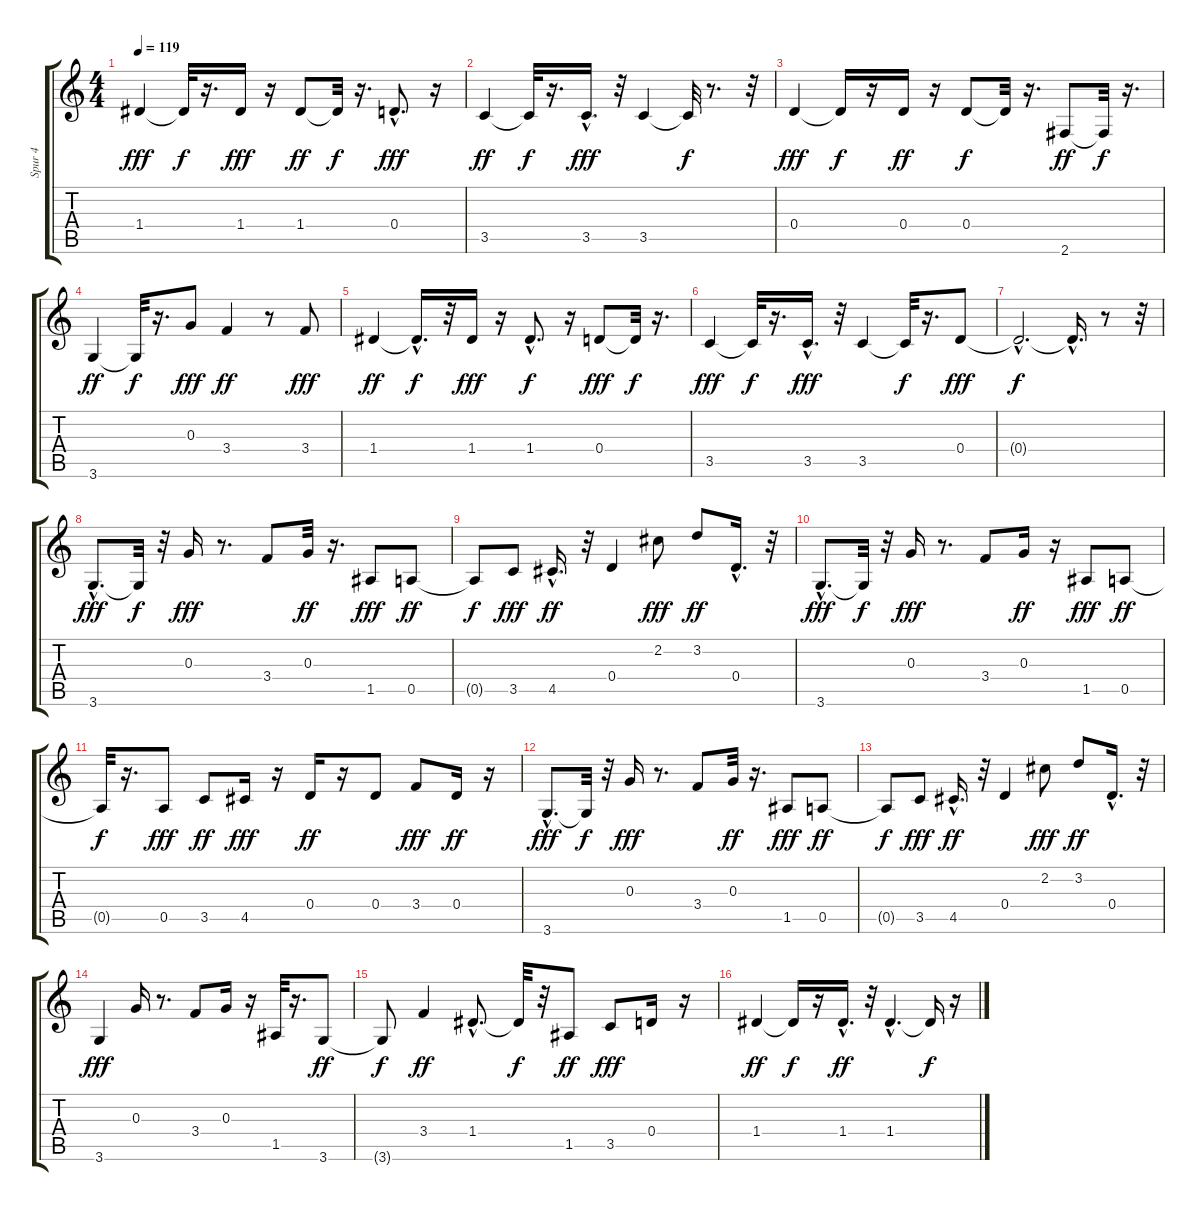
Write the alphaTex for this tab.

\track ("Spur 4" "Spur 4") {instrument electricbassfinger}
\staff {score tabs}
\tuning (E4 B3 G3 D3 A2 E2) {hide}
\ts (4 4)
\tempo 119
\clef g2
\ks c
1.4.4{dy fff} 1.4{t}.32{dy f} r.16{d} 1.4.16{dy fff} r.16 1.4.8{dy ff} 1.4{t}.32{dy f} r.16{d} 0.4{hac}.8{d dy fff} r.16 |
3.5.4{dy ff} 3.5{t}.32{dy f} r.16{d} 3.5{hac}.16{d dy fff} r.32 3.5.4 3.5{t}.32{dy f} r.8{d} r.32 |
0.4.4{dy fff} 0.4{t}.16{dy f} r.16 0.4.16{dy ff} r.16 0.4.8{dy f} 0.4{t}.32 r.16{d} 2.6.8{dy ff} 2.6{t}.32{dy f} r.16{d} |
3.6.4{dy ff} 3.6{t}.32{dy f} r.16{d} 0.3.8{dy fff} 3.4.4{dy ff} r.8 3.4.8{dy fff} |
1.4.4{dy ff} 1.4{hac t}.16{d dy f} r.32 1.4.16{dy fff} r.16 1.4{hac}.8{d dy f} r.16 0.4.8{dy fff} 0.4{t}.32{dy f} r.16{d} |
3.5.4{dy fff} 3.5{t}.32{dy f} r.16{d} 3.5{hac}.16{d dy fff} r.32 3.5.4 3.5{t}.32{dy f} r.16{d} 0.4.8{dy fff} |
0.4{hac t}.2{d dy f} 0.4{hac t}.16{d} r.8 r.32 |
3.6{hac}.8{d dy fff} 3.6{t}.32{dy f} r.32 0.3.16{dy fff} r.8{d} 3.4.8 0.3.32{dy ff} r.16{d} 1.5.8{dy fff} 0.5.8{dy ff} |
0.5{t}.8{dy f} 3.5.8{dy fff} 4.5{hac}.16{d dy ff} r.32 0.4.4 2.2.8{dy fff} 3.2.8{dy ff} 0.4{hac}.16{d} r.32 |
3.6{hac}.8{d dy fff} 3.6{t}.32{dy f} r.32 0.3.16{dy fff} r.8{d} 3.4.8 0.3.16{dy ff} r.16 1.5.8{dy fff} 0.5.8{dy ff} |
0.5{t}.32{dy f} r.16{d} 0.5.8{dy fff} 3.5.8{dy ff} 4.5.16{dy fff} r.16 0.4.16{dy ff} r.16 0.4.8 3.4.8{dy fff} 0.4.16{dy ff} r.16 |
3.6{hac}.8{d dy fff} 3.6{t}.32{dy f} r.32 0.3.16{dy fff} r.8{d} 3.4.8 0.3.32{dy ff} r.16{d} 1.5.8{dy fff} 0.5.8{dy ff} |
0.5{t}.8{dy f} 3.5.8{dy fff} 4.5{hac}.16{d dy ff} r.32 0.4.4 2.2.8{dy fff} 3.2.8{dy ff} 0.4{hac}.16{d} r.32 |
3.6.4{dy fff} 0.3.16 r.8{d} 3.4.8 0.3.16 r.16 1.5.32 r.16{d} 3.6.8{dy ff} |
3.6{t}.8{dy f} 3.4.4{dy ff} 1.4{hac}.8{d} 1.4{t}.32{dy f} r.32 1.5.8{dy ff} 3.5.8{dy fff} 0.4.16 r.16 |
1.4.4{dy ff} 1.4{t}.16{dy f} r.16 1.4{hac}.16{d dy ff} r.32 1.4{hac}.4{d} 1.4{t}.16{dy f} r.16
